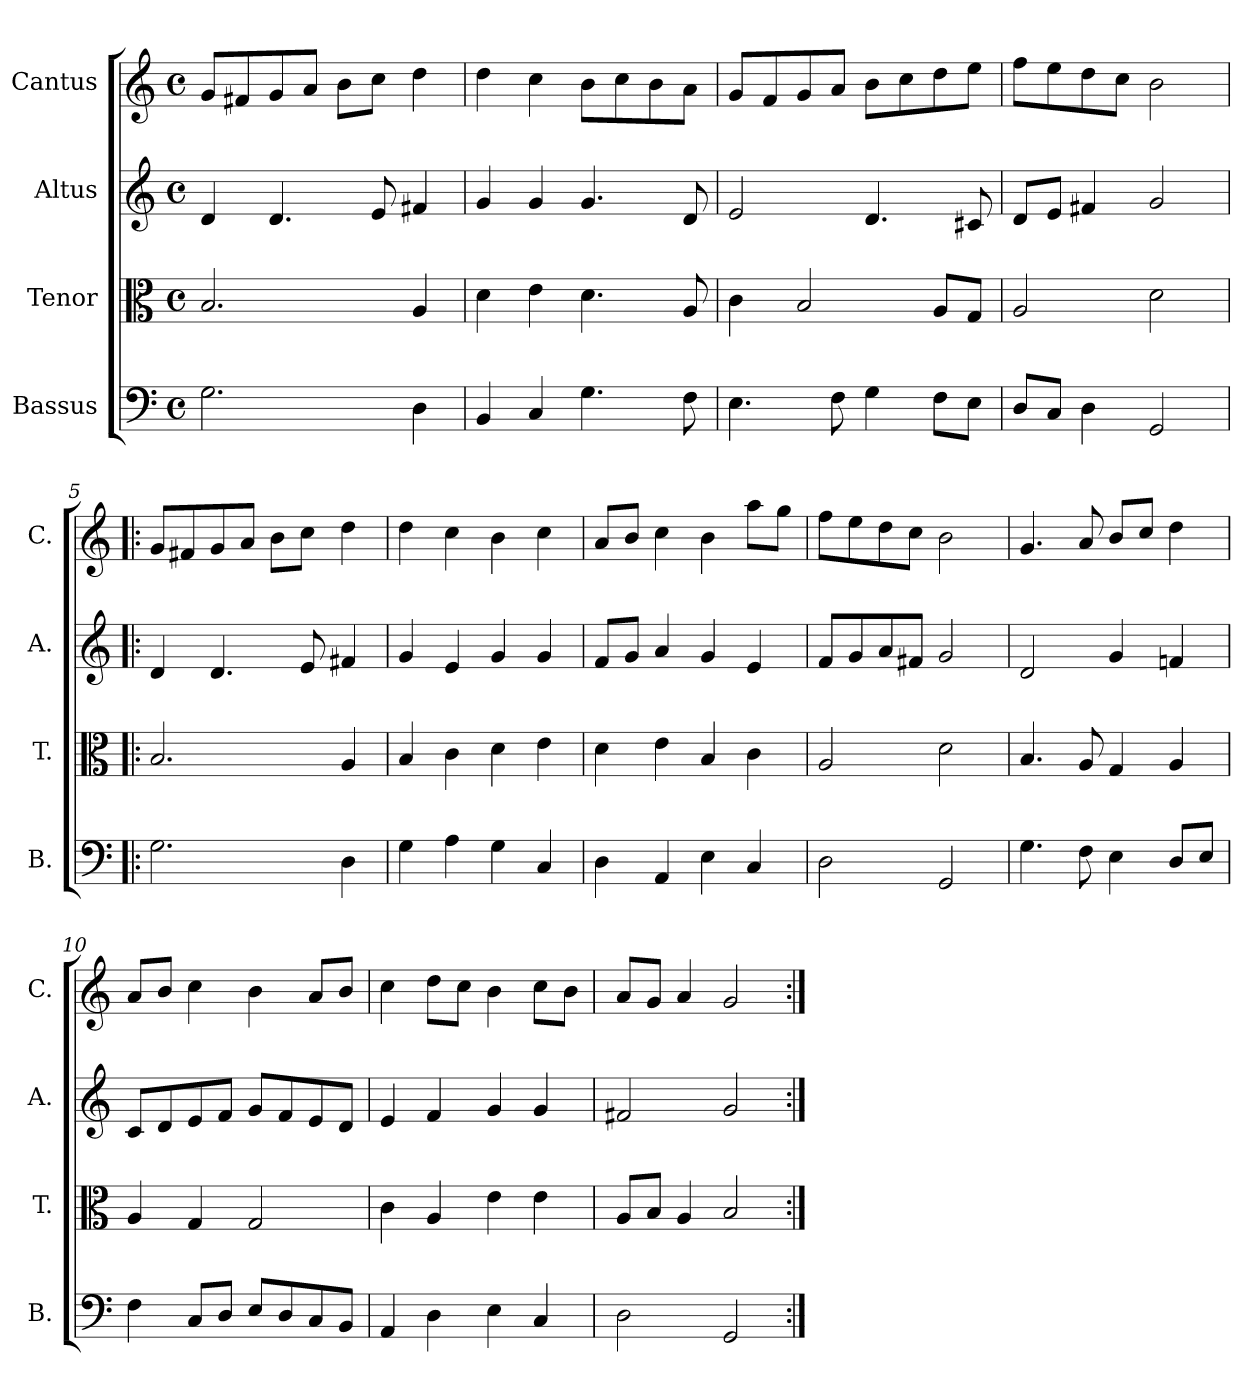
**kern	**kern	**kern	**kern
*part4	*part3	*part2	*part1
*staff4	*staff3	*staff2	*staff1
*I"Bassus	*I"Tenor	*I"Altus	*I"Cantus
*I'B.	*I'T.	*I'A.	*I'C.
*clefF4	*clefC3	*clefG2	*clefG2
*k[]	*k[]	*k[]	*k[]
*M4/4	*M4/4	*M4/4	*M4/4
*met(c)	*met(c)	*met(c)	*met(c)
=1	=1	=1	=1
2.G\	2.B/	4d/	8g/L
.	.	.	8f#X/
.	.	4.d/	8g/
.	.	.	8a/J
.	.	.	8b\L
.	.	8e/	8cc\J
4D\	4A/	4f#X/	4dd\
=2	=2	=2	=2
4BB/	4d\	4g/	4dd\
4C/	4e\	4g/	4cc\
4.G\	4.d\	4.g/	8b\L
.	.	.	8cc\
.	.	.	8b\
8F\	8A/	8d/	8a\J
=3	=3	=3	=3
4.E\	4c\	2e/	8g/L
.	.	.	8f/
.	2B/	.	8g/
8F\	.	.	8a/J
4G\	.	4.d/	8b\L
.	.	.	8cc\
8F\L	8A/L	.	8dd\
8E\J	8G/J	8c#X/	8ee\J
=4	=4	=4	=4
8D/L	2A/	8d/L	8ff\L
8C/J	.	8e/J	8ee\
4D\	.	4f#X/	8dd\
.	.	.	8cc\J
2GG/	2d\	2g/	2b\
=5!|:	=5!|:	=5!|:	=5!|:
2.G\	2.B/	4d/	8g/L
.	.	.	8f#X/
.	.	4.d/	8g/
.	.	.	8a/J
.	.	.	8b\L
.	.	8e/	8cc\J
4D\	4A/	4f#X/	4dd\
=6	=6	=6	=6
4G\	4B/	4g/	4dd\
4A\	4c\	4e/	4cc\
4G\	4d\	4g/	4b\
4C/	4e\	4g/	4cc\
!!LO:LB:g=z
=7	=7	=7	=7
4D\	4d\	8f/L	8a/L
.	.	8g/J	8b/J
4AA/	4e\	4a/	4cc\
4E\	4B/	4g/	4b\
4C/	4c\	4e/	8aa\L
.	.	.	8gg\J
=8	=8	=8	=8
2D\	2A/	8f/L	8ff\L
.	.	8g/	8ee\
.	.	8a/	8dd\
.	.	8f#X/J	8cc\J
2GG/	2d\	2g/	2b\
=9	=9	=9	=9
4.G\	4.B/	2d/	4.g/
8F\	8A/	.	8a/
4E\	4G/	4g/	8b/L
.	.	.	8cc/J
8D/L	4A/	4fn/	4dd\
8E/J	.	.	.
=10	=10	=10	=10
4F\	4A/	8c/L	8a/L
.	.	8d/	8b/J
8C/L	4G/	8e/	4cc\
8D/J	.	8f/J	.
8E/L	2G/	8g/L	4b\
8D/	.	8f/	.
8C/	.	8e/	8a/L
8BB/J	.	8d/J	8b/J
=11	=11	=11	=11
4AA/	4c\	4e/	4cc\
4D\	4A/	4f/	8dd\L
.	.	.	8cc\J
4E\	4e\	4g/	4b\
4C/	4e\	4g/	8cc\L
.	.	.	8b\J
=12	=12	=12	=12
2D\	8A/L	2f#X/	8a/L
.	8B/J	.	8g/J
.	4A/	.	4a/
2GG/	2B/	2g/	2g/
=:|!	=:|!	=:|!	=:|!
*-	*-	*-	*-
